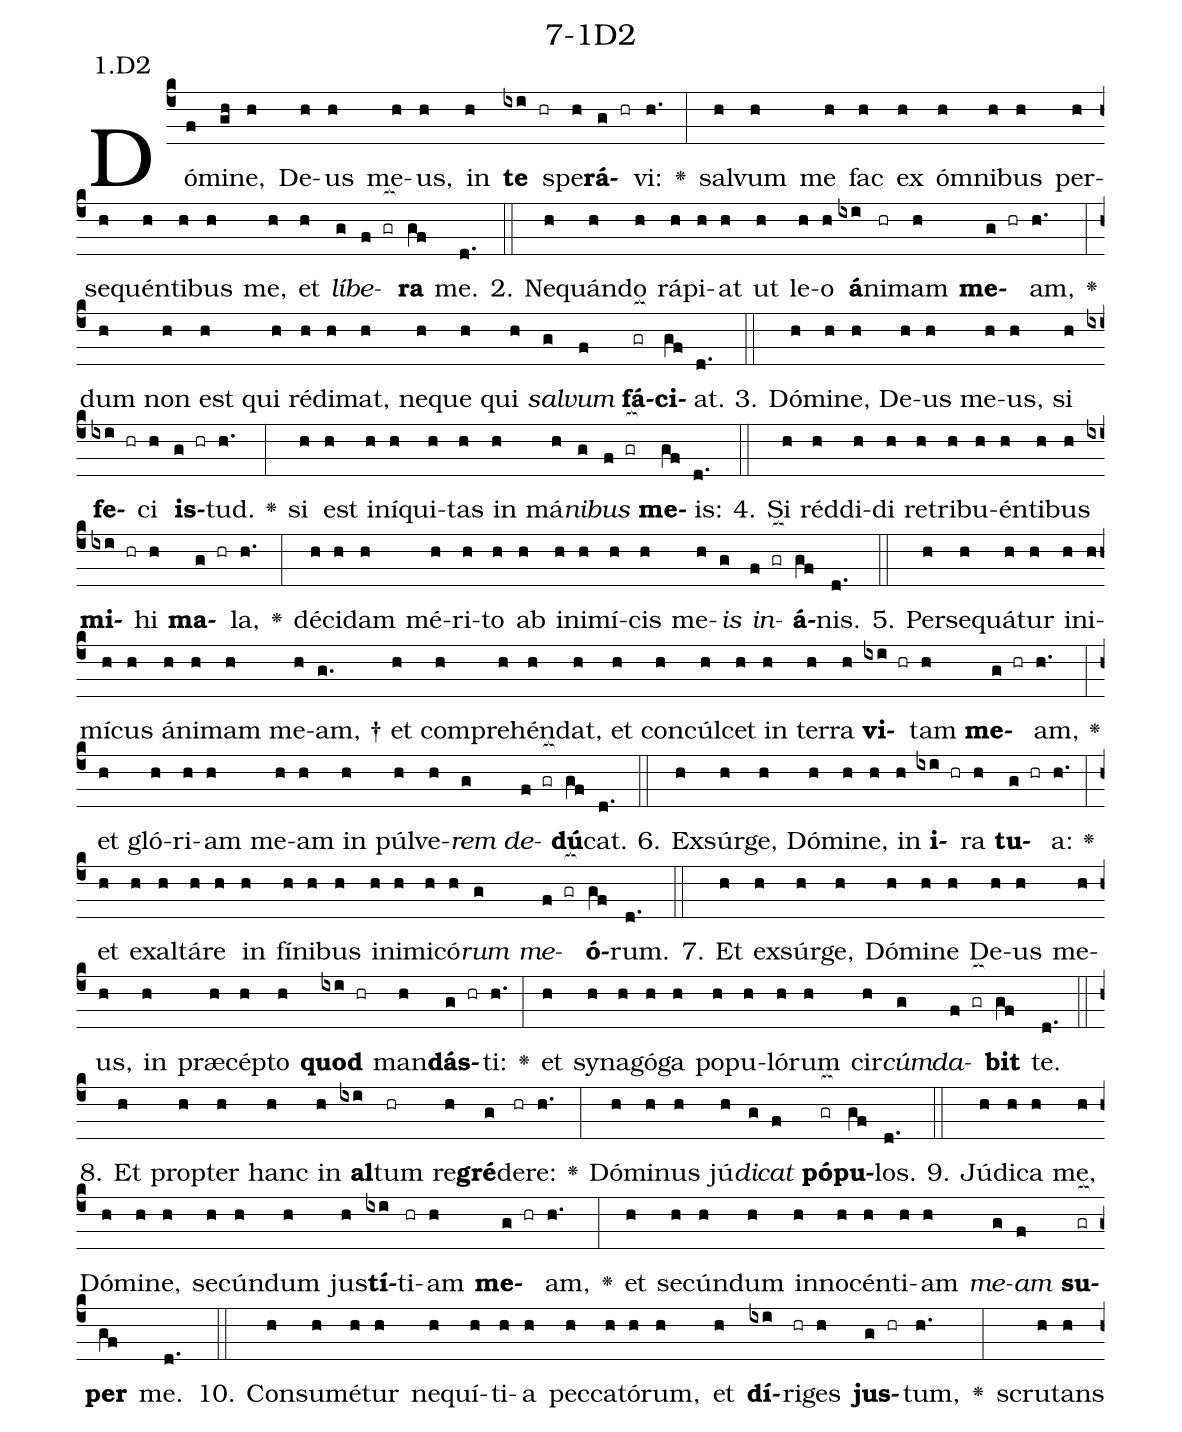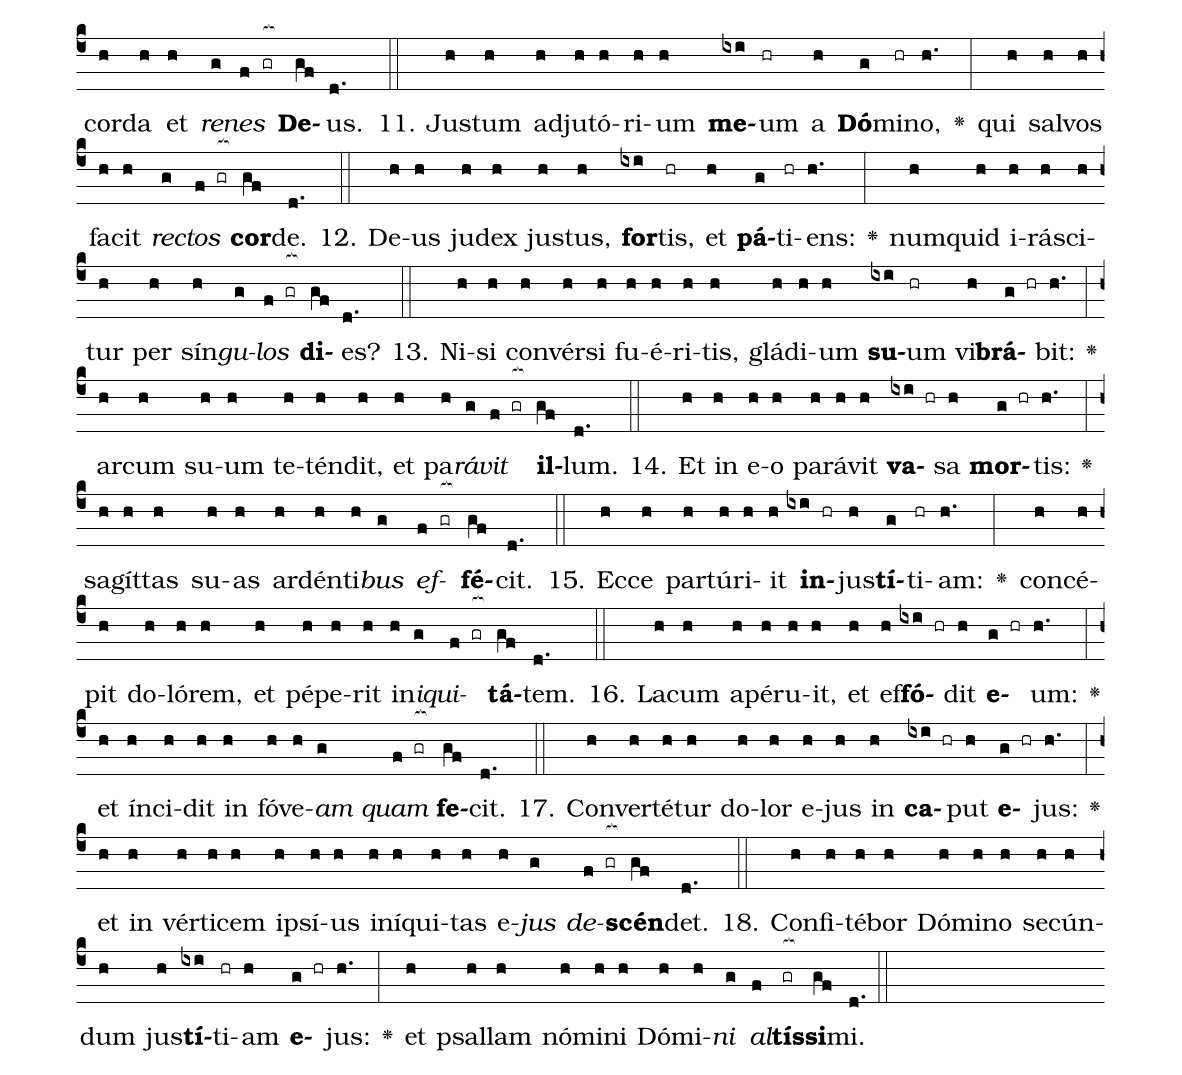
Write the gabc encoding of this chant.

name: 7-1D2;
annotation: 1.D2;
%%
(c4)Dó(f)mi(gh)ne,(h) De(h)us(h) me(h)us,(h) in(h) <b>te</b>(ixi hr) spe(h)<b>rá</b>(g hr)vi:(h.) <v>\greheightstar</v>(:) sal(h)vum(h) me(h) fac(h) ex(h) óm(h)ni(h)bus(h) per(h)se(h)quén(h)ti(h)bus(h) me,(h) et(h) <i>lí</i>(g)<i>be</i>(f gr[ocb:1{])<b>ra</b>(gf[ocb:0}]) me.(d.) (::)
2. Ne(h)quán(h)do(h) rá(h)pi(h)at(h) ut(h) le(h)o(h) <b>á</b>(ixi)ni(hr)mam(h) <b>me</b>(g hr)am,(h.) <v>\greheightstar</v>(:) dum(h) non(h) est(h) qui(h) réd(h)i(h)mat,(h) ne(h)que(h) qui(h) <i>sal</i>(g)<i>vum</i>(f) <b>fá</b>(gr[ocb:1{])<b>ci</b>(gf[ocb:0}])at.(d.) (::)
3. Dó(h)mi(h)ne,(h) De(h)us(h) me(h)us,(h) si(h) <b>fe</b>(ixi hr)ci(h) <b>is</b>(g hr)tud.(h.) <v>\greheightstar</v>(:) si(h) est(h) in(h)í(h)qui(h)tas(h) in(h) má(h)<i>ni</i>(g)<i>bus</i>(f gr[ocb:1{]) <b>me</b>(gf[ocb:0}])is:(d.) (::)
4. Si(h) réd(h)di(h)di(h) re(h)tri(h)bu(h)én(h)ti(h)bus(h) <b>mi</b>(ixi hr)hi(h) <b>ma</b>(g hr)la,(h.) <v>\greheightstar</v>(:) dé(h)ci(h)dam(h) mé(h)ri(h)to(h) ab(h) in(h)i(h)mí(h)cis(h) me(h)<i>is</i>(g) <i>in</i>(f gr[ocb:1{])<b>á</b>(gf[ocb:0}])nis.(d.) (::)
5. Per(h)se(h)quá(h)tur(h) in(h)i(h)mí(h)cus(h) á(h)ni(h)mam(h) me(h)am, †(g.) et(h) com(h)pre(h)hén(h)dat,(h) et(h) con(h)cúl(h)cet(h) in(h) ter(h)ra(h) <b>vi</b>(ixi hr)tam(h) <b>me</b>(g hr)am,(h.) <v>\greheightstar</v>(:) et(h) gló(h)ri(h)am(h) me(h)am(h) in(h) púl(h)ve(h)<i>rem</i>(g) <i>de</i>(f gr[ocb:1{])<b>dú</b>(gf[ocb:0}])cat.(d.) (::)
6. Ex(h)súr(h)ge,(h) Dó(h)mi(h)ne,(h) in(h) <b>i</b>(ixi hr)ra(h) <b>tu</b>(g hr)a:(h.) <v>\greheightstar</v>(:) et(h) ex(h)al(h)tá(h)re(h) in(h) fí(h)ni(h)bus(h) in(h)i(h)mi(h)có(h)<i>rum</i>(g) <i>me</i>(f gr[ocb:1{])<b>ó</b>(gf[ocb:0}])rum.(d.) (::)
7. Et(h) ex(h)súr(h)ge,(h) Dó(h)mi(h)ne(h) De(h)us(h) me(h)us,(h) in(h) præ(h)cép(h)to(h) <b>quod</b>(ixi hr) man(h)<b>dás</b>(g hr)ti:(h.) <v>\greheightstar</v>(:) et(h) sy(h)na(h)gó(h)ga(h) po(h)pu(h)ló(h)rum(h) cir(h)<i>cúm</i>(g)<i>da</i>(f gr[ocb:1{])<b>bit</b>(gf[ocb:0}]) te.(d.) (::)
8. Et(h) prop(h)ter(h) hanc(h) in(h) <b>al</b>(ixi)tum(hr) re(h)<b>gré</b>(g)de(hr)re:(h.) <v>\greheightstar</v>(:) Dó(h)mi(h)nus(h) jú(h)<i>di</i>(g)<i>cat</i>(f) <b>pó</b>(gr[ocb:1{])<b>pu</b>(gf[ocb:0}])los.(d.) (::)
9. Jú(h)di(h)ca(h) me,(h) Dó(h)mi(h)ne,(h) se(h)cún(h)dum(h) jus(h)<b>tí</b>(ixi)ti(hr)am(h) <b>me</b>(g hr)am,(h.) <v>\greheightstar</v>(:) et(h) se(h)cún(h)dum(h) in(h)no(h)cén(h)ti(h)am(h) <i>me</i>(g)<i>am</i>(f) <b>su</b>(gr[ocb:1{])<b>per</b>(gf[ocb:0}]) me.(d.) (::)
10. Con(h)su(h)mé(h)tur(h) ne(h)quí(h)ti(h)a(h) pec(h)ca(h)tó(h)rum,(h) et(h) <b>dí</b>(ixi)ri(hr)ges(h) <b>jus</b>(g hr)tum,(h.) <v>\greheightstar</v>(:) scru(h)tans(h) cor(h)da(h) et(h) <i>re</i>(g)<i>nes</i>(f gr[ocb:1{]) <b>De</b>(gf[ocb:0}])us.(d.) (::)
11. Jus(h)tum(h) ad(h)ju(h)tó(h)ri(h)um(h) <b>me</b>(ixi)um(hr) a(h) <b>Dó</b>(g)mi(hr)no,(h.) <v>\greheightstar</v>(:) qui(h) sal(h)vos(h) fa(h)cit(h) <i>rec</i>(g)<i>tos</i>(f gr[ocb:1{]) <b>cor</b>(gf[ocb:0}])de.(d.) (::)
12. De(h)us(h) ju(h)dex(h) jus(h)tus,(h) <b>for</b>(ixi)tis,(hr) et(h) <b>pá</b>(g)ti(hr)ens:(h.) <v>\greheightstar</v>(:) num(h)quid(h) i(h)rá(h)sci(h)tur(h) per(h) sín(h)<i>gu</i>(g)<i>los</i>(f gr[ocb:1{]) <b>di</b>(gf[ocb:0}])es?(d.) (::)
13. Ni(h)si(h) con(h)vér(h)si(h) fu(h)é(h)ri(h)tis,(h) glá(h)di(h)um(h) <b>su</b>(ixi)um(hr) vi(h)<b>brá</b>(g hr)bit:(h.) <v>\greheightstar</v>(:) ar(h)cum(h) su(h)um(h) te(h)tén(h)dit,(h) et(h) pa(h)<i>rá</i>(g)<i>vit</i>(f gr[ocb:1{]) <b>il</b>(gf[ocb:0}])lum.(d.) (::)
14. Et(h) in(h) e(h)o(h) pa(h)rá(h)vit(h) <b>va</b>(ixi hr)sa(h) <b>mor</b>(g hr)tis:(h.) <v>\greheightstar</v>(:) sa(h)gít(h)tas(h) su(h)as(h) ar(h)dén(h)ti(h)<i>bus</i>(g) <i>ef</i>(f gr[ocb:1{])<b>fé</b>(gf[ocb:0}])cit.(d.) (::)
15. Ec(h)ce(h) par(h)tú(h)ri(h)it(h) <b>in</b>(ixi hr)jus(h)<b>tí</b>(g)ti(hr)am:(h.) <v>\greheightstar</v>(:) con(h)cé(h)pit(h) do(h)ló(h)rem,(h) et(h) pé(h)pe(h)rit(h) in(h)<i>i</i>(g)<i>qui</i>(f gr[ocb:1{])<b>tá</b>(gf[ocb:0}])tem.(d.) (::)
16. La(h)cum(h) a(h)pé(h)ru(h)it,(h) et(h) ef(h)<b>fó</b>(ixi hr)dit(h) <b>e</b>(g hr)um:(h.) <v>\greheightstar</v>(:) et(h) ín(h)ci(h)dit(h) in(h) fó(h)ve(h)<i>am</i>(g) <i>quam</i>(f gr[ocb:1{]) <b>fe</b>(gf[ocb:0}])cit.(d.) (::)
17. Con(h)ver(h)té(h)tur(h) do(h)lor(h) e(h)jus(h) in(h) <b>ca</b>(ixi hr)put(h) <b>e</b>(g hr)jus:(h.) <v>\greheightstar</v>(:) et(h) in(h) vér(h)ti(h)cem(h) ip(h)sí(h)us(h) in(h)í(h)qui(h)tas(h) e(h)<i>jus</i>(g) <i>de</i>(f gr[ocb:1{])<b>scén</b>(gf[ocb:0}])det.(d.) (::)
18. Con(h)fi(h)té(h)bor(h) Dó(h)mi(h)no(h) se(h)cún(h)dum(h) jus(h)<b>tí</b>(ixi)ti(hr)am(h) <b>e</b>(g hr)jus:(h.) <v>\greheightstar</v>(:) et(h) psal(h)lam(h) nó(h)mi(h)ni(h) Dó(h)mi(h)<i>ni</i>(g) <i>al</i>(f)<b>tís</b>(gr[ocb:1{])<b>si</b>(gf[ocb:0}])mi.(d.) (::)
